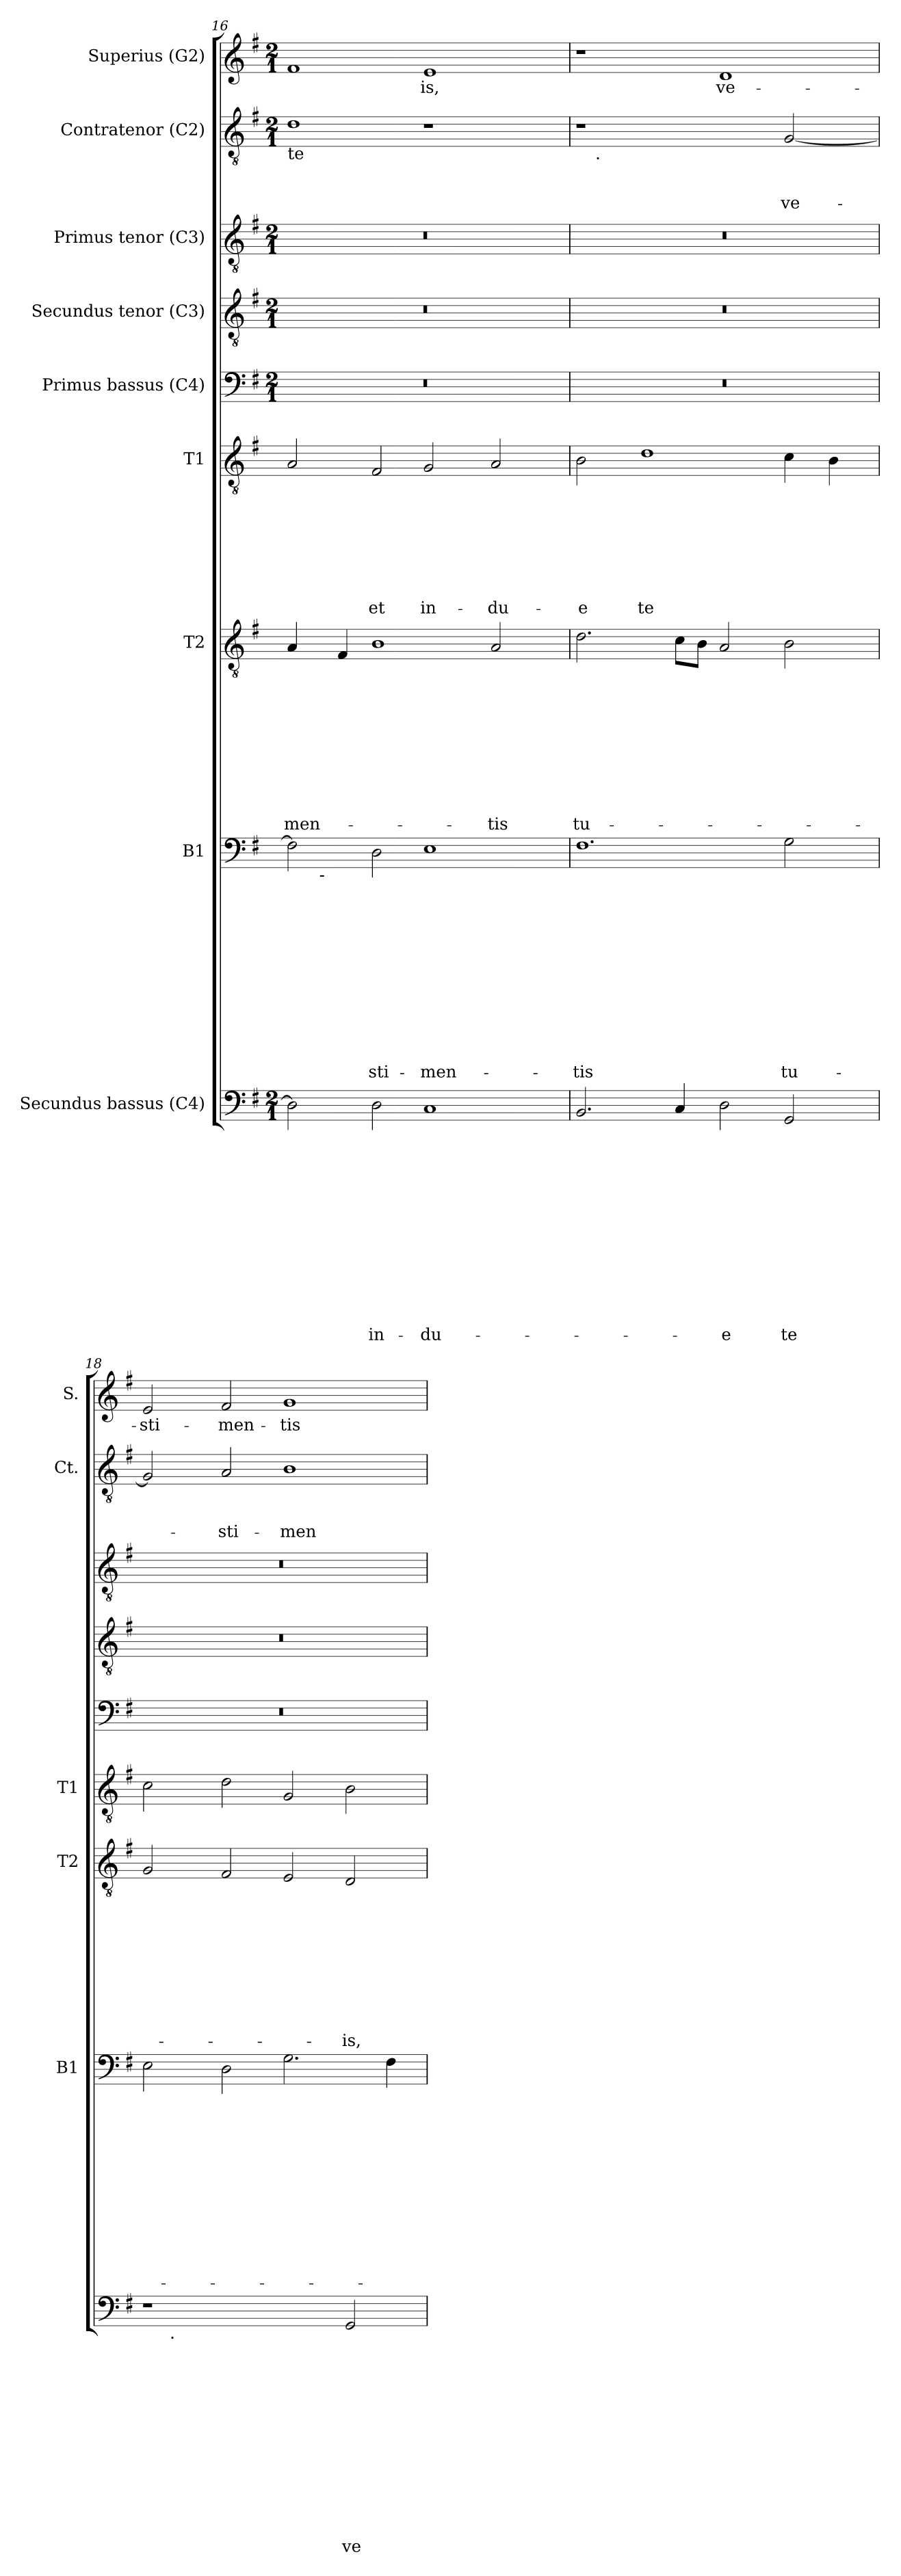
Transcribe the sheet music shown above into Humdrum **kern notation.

**kern	**text	**text	**text	**text	**text	**text	**text	**text	**text	**text	**text	**text	**text	**kern	**text	**text	**text	**text	**text	**text	**text	**text	**text	**text	**text	**text	**kern	**text	**text	**text	**text	**text	**text	**text	**text	**text	**text	**kern	**text	**text	**text	**text	**text	**text	**text	**text	**kern	**kern	**kern	**kern	**text	**text	**text	**kern	**text
*part9	*part9	*part9	*part9	*part9	*part9	*part9	*part9	*part9	*part9	*part9	*part9	*part9	*part9	*part8	*part8	*part8	*part8	*part8	*part8	*part8	*part8	*part8	*part8	*part8	*part8	*part8	*part7	*part7	*part7	*part7	*part7	*part7	*part7	*part7	*part7	*part7	*part7	*part6	*part6	*part6	*part6	*part6	*part6	*part6	*part6	*part6	*part5	*part4	*part3	*part2	*part2	*part2	*part2	*part1	*part1
*staff9	*staff9	*staff9	*staff9	*staff9	*staff9	*staff9	*staff9	*staff9	*staff9	*staff9	*staff9	*staff9	*staff9	*staff8	*staff8	*staff8	*staff8	*staff8	*staff8	*staff8	*staff8	*staff8	*staff8	*staff8	*staff8	*staff8	*staff7	*staff7	*staff7	*staff7	*staff7	*staff7	*staff7	*staff7	*staff7	*staff7	*staff7	*staff6	*staff6	*staff6	*staff6	*staff6	*staff6	*staff6	*staff6	*staff6	*staff5	*staff4	*staff3	*staff2	*staff2	*staff2	*staff2	*staff1	*staff1
*I"Secundus bassus (C4)	*	*	*	*	*	*	*	*	*	*	*	*	*	*I"B1	*	*	*	*	*	*	*	*	*	*	*	*	*I"T2	*	*	*	*	*	*	*	*	*	*	*I"T1	*	*	*	*	*	*	*	*	*I"Primus bassus (C4)	*I"Secundus tenor (C3)	*I"Primus tenor (C3)	*I"Contratenor (C2)	*	*	*	*I"Superius (G2)	*
*	*	*	*	*	*	*	*	*	*	*	*	*	*	*I'B1	*	*	*	*	*	*	*	*	*	*	*	*	*I'T2	*	*	*	*	*	*	*	*	*	*	*I'T1	*	*	*	*	*	*	*	*	*	*	*	*I'Ct.	*	*	*	*I'S.	*
!!LO:PB:g=z
*clefF4	*	*	*	*	*	*	*	*	*	*	*	*	*	*clefF4	*	*	*	*	*	*	*	*	*	*	*	*	*clefGv2	*	*	*	*	*	*	*	*	*	*	*clefGv2	*	*	*	*	*	*	*	*	*clefF4	*clefGv2	*clefGv2	*clefGv2	*	*	*	*clefG2	*
*k[f#]	*	*	*	*	*	*	*	*	*	*	*	*	*	*k[f#]	*	*	*	*	*	*	*	*	*	*	*	*	*k[f#]	*	*	*	*	*	*	*	*	*	*	*k[f#]	*	*	*	*	*	*	*	*	*k[f#]	*k[f#]	*k[f#]	*k[f#]	*	*	*	*k[f#]	*
*G:	*	*	*	*	*	*	*	*	*	*	*	*	*	*G:	*	*	*	*	*	*	*	*	*	*	*	*	*G:	*	*	*	*	*	*	*	*	*	*	*G:	*	*	*	*	*	*	*	*	*G:	*G:	*G:	*G:	*	*	*	*G:	*
*M2/1	*	*	*	*	*	*	*	*	*	*	*	*	*	*	*	*	*	*	*	*	*	*	*	*	*	*	*	*	*	*	*	*	*	*	*	*	*	*	*	*	*	*	*	*	*	*	*M2/1	*M2/1	*M2/1	*M2/1	*	*	*	*M2/1	*
=16	=16	=16	=16	=16	=16	=16	=16	=16	=16	=16	=16	=16	=16	=16	=16	=16	=16	=16	=16	=16	=16	=16	=16	=16	=16	=16	=16	=16	=16	=16	=16	=16	=16	=16	=16	=16	=16	=16	=16	=16	=16	=16	=16	=16	=16	=16	=16	=16	=16	=16	=16	=16	=16	=16	=16
!	!	!	!	!	!	!	!	!	!	!	!	!	!	!	!	!	!	!	!	!	!	!	!	!	!	!	!	!	!	!	!	!	!	!	!	!	!	!	!	!	!	!	!	!	!	!	!	!	!	!LO:TX:b:t=te	!	!	!	!	!
!	!	!	!	!	!	!	!	!	!	!	!	!	!	!	!	!	!	!	!	!	!	!	!	!	!	!	!	!	!	!	!	!	!	!	!	!	!LO:LY:b	!	!	!	!	!	!	!	!	!	!	!	!	!	!	!	!	!	!
*	*	*	*	*	*	*	*	*	*	*	*	*	*	*^	*	*	*	*	*	*	*	*	*	*	*	*	*	*	*	*	*	*	*	*	*	*	*	*	*	*	*	*	*	*	*	*	*	*	*	*	*	*	*	*	*
2D\]	.	.	.	.	.	.	.	.	.	.	.	.	.	2F#\]	8ryy	.	.	.	.	.	.	.	.	.	.	.	.	4A/	.	.	.	.	.	.	.	.	.	-men-	2A/	.	.	.	.	.	.	.	.	0r	0r	0r	1d	.	.	.	1f#	.
.	.	.	.	.	.	.	.	.	.	.	.	.	.	.	32ryy	.	.	.	.	.	.	.	.	.	.	.	.	.	.	.	.	.	.	.	.	.	.	.	.	.	.	.	.	.	.	.	.	.	.	.	.	.	.	.	.	.
!	!	!	!	!	!	!	!	!	!	!	!	!	!	!	!LO:TX:b:t=-	!	!	!	!	!	!	!	!	!	!	!	!	!	!	!	!	!	!	!	!	!	!	!	!	!	!	!	!	!	!	!	!	!	!	!	!	!	!	!	!	!
.	.	.	.	.	.	.	.	.	.	.	.	.	.	.	1ryy	.	.	.	.	.	.	.	.	.	.	.	.	.	.	.	.	.	.	.	.	.	.	.	.	.	.	.	.	.	.	.	.	.	.	.	.	.	.	.	.	.
.	.	.	.	.	.	.	.	.	.	.	.	.	.	.	.	.	.	.	.	.	.	.	.	.	.	.	.	4F#/	.	.	.	.	.	.	.	.	.	.	.	.	.	.	.	.	.	.	.	.	.	.	.	.	.	.	.	.
!	!	!	!	!	!	!	!	!	!	!	!	!	!LO:LY:b	!	!	!	!	!	!	!	!	!	!	!	!	!	!LO:LY:b	!	!	!	!	!	!	!	!	!	!	!	!	!	!	!	!	!	!	!	!LO:LY:b	!	!	!	!	!	!	!	!	!
2D\	.	.	.	.	.	.	.	.	.	.	.	.	in-	2D\	.	.	.	.	.	.	.	.	.	.	.	.	-sti-	1B	.	.	.	.	.	.	.	.	.	.	2F#/	.	.	.	.	.	.	.	et	.	.	.	.	.	.	.	.	.
!	!	!	!	!	!	!	!	!	!	!	!	!	!LO:LY:b	!	!	!	!	!	!	!	!	!	!	!	!	!	!LO:LY:b	!	!	!	!	!	!	!	!	!	!	!	!	!	!	!	!	!	!	!	!LO:LY:b	!	!	!	!	!	!	!	!	!LO:LY:b
1C	.	.	.	.	.	.	.	.	.	.	.	.	-du-	1E	.	.	.	.	.	.	.	.	.	.	.	.	-men-	.	.	.	.	.	.	.	.	.	.	.	2G/	.	.	.	.	.	.	.	in-	.	.	.	1r	.	.	.	1e	-is,
.	.	.	.	.	.	.	.	.	.	.	.	.	.	.	2ryy	.	.	.	.	.	.	.	.	.	.	.	.	.	.	.	.	.	.	.	.	.	.	.	.	.	.	.	.	.	.	.	.	.	.	.	.	.	.	.	.	.
!	!	!	!	!	!	!	!	!	!	!	!	!	!	!	!	!	!	!	!	!	!	!	!	!	!	!	!	!	!	!	!	!	!	!	!	!	!	!LO:LY:b	!	!	!	!	!	!	!	!	!LO:LY:b	!	!	!	!	!	!	!	!	!
.	.	.	.	.	.	.	.	.	.	.	.	.	.	.	.	.	.	.	.	.	.	.	.	.	.	.	.	2A/	.	.	.	.	.	.	.	.	.	-tis	2A/	.	.	.	.	.	.	.	-du-	.	.	.	.	.	.	.	.	.
.	.	.	.	.	.	.	.	.	.	.	.	.	.	.	4ryy	.	.	.	.	.	.	.	.	.	.	.	.	.	.	.	.	.	.	.	.	.	.	.	.	.	.	.	.	.	.	.	.	.	.	.	.	.	.	.	.	.
.	.	.	.	.	.	.	.	.	.	.	.	.	.	.	16.ryy	.	.	.	.	.	.	.	.	.	.	.	.	.	.	.	.	.	.	.	.	.	.	.	.	.	.	.	.	.	.	.	.	.	.	.	.	.	.	.	.	.
=17	=17	=17	=17	=17	=17	=17	=17	=17	=17	=17	=17	=17	=17	=17	=17	=17	=17	=17	=17	=17	=17	=17	=17	=17	=17	=17	=17	=17	=17	=17	=17	=17	=17	=17	=17	=17	=17	=17	=17	=17	=17	=17	=17	=17	=17	=17	=17	=17	=17	=17	=17	=17	=17	=17	=17	=17
!	!	!	!	!	!	!	!	!	!	!	!	!	!	!	!	!	!	!	!	!	!	!	!	!	!	!	!LO:LY:b	!	!	!	!	!	!	!	!	!	!	!LO:LY:b	!	!	!	!	!	!	!	!	!LO:LY:b	!	!	!	!	!	!	!	!	!
*	*	*	*	*	*	*	*	*	*	*	*	*	*	*v	*v	*	*	*	*	*	*	*	*	*	*	*	*	*	*	*	*	*	*	*	*	*	*	*	*	*	*	*	*	*	*	*	*	*	*	*	*^	*	*	*	*	*
2.BB/	.	.	.	.	.	.	.	.	.	.	.	.	.	1.F#	.	.	.	.	.	.	.	.	.	.	.	-tis	2.d\	.	.	.	.	.	.	.	.	.	tu-	2B\	.	.	.	.	.	.	.	-e	0r	0r	0r	1r	16.ryy	.	.	.	1r	.
!	!	!	!	!	!	!	!	!	!	!	!	!	!	!	!	!	!	!	!	!	!	!	!	!	!	!	!	!	!	!	!	!	!	!	!	!	!	!	!	!	!	!	!	!	!	!	!	!	!	!	!LO:TX:b:t=.	!	!	!	!	!
.	.	.	.	.	.	.	.	.	.	.	.	.	.	.	.	.	.	.	.	.	.	.	.	.	.	.	.	.	.	.	.	.	.	.	.	.	.	.	.	.	.	.	.	.	.	.	.	.	.	.	1ryy	.	.	.	.	.
!	!	!	!	!	!	!	!	!	!	!	!	!	!	!	!	!	!	!	!	!	!	!	!	!	!	!	!	!	!	!	!	!	!	!	!	!	!	!	!	!	!	!	!	!	!	!LO:LY:b	!	!	!	!	!	!	!	!	!	!
.	.	.	.	.	.	.	.	.	.	.	.	.	.	.	.	.	.	.	.	.	.	.	.	.	.	.	.	.	.	.	.	.	.	.	.	.	.	1d	.	.	.	.	.	.	.	te	.	.	.	.	.	.	.	.	.	.
4C/	.	.	.	.	.	.	.	.	.	.	.	.	.	.	.	.	.	.	.	.	.	.	.	.	.	.	8c\L	.	.	.	.	.	.	.	.	.	.	.	.	.	.	.	.	.	.	.	.	.	.	.	.	.	.	.	.	.
.	.	.	.	.	.	.	.	.	.	.	.	.	.	.	.	.	.	.	.	.	.	.	.	.	.	.	8B\J	.	.	.	.	.	.	.	.	.	.	.	.	.	.	.	.	.	.	.	.	.	.	.	.	.	.	.	.	.
!	!	!	!	!	!	!	!	!	!	!	!	!	!LO:LY:b	!	!	!	!	!	!	!	!	!	!	!	!	!	!	!	!	!	!	!	!	!	!	!	!	!	!	!	!	!	!	!	!	!	!	!	!	!	!	!	!	!	!	!LO:LY:b
2D\	.	.	.	.	.	.	.	.	.	.	.	.	-e	.	.	.	.	.	.	.	.	.	.	.	.	.	2A/	.	.	.	.	.	.	.	.	.	.	.	.	.	.	.	.	.	.	.	.	.	.	2ryy	.	.	.	.	1d	ve-
.	.	.	.	.	.	.	.	.	.	.	.	.	.	.	.	.	.	.	.	.	.	.	.	.	.	.	.	.	.	.	.	.	.	.	.	.	.	.	.	.	.	.	.	.	.	.	.	.	.	.	2ryy	.	.	.	.	.
!	!	!	!	!	!	!	!	!	!	!	!	!	!LO:LY:b	!	!	!	!	!	!	!	!	!	!	!	!	!LO:LY:b	!	!	!	!	!	!	!	!	!	!	!	!	!	!	!	!	!	!	!	!	!	!	!	!	!	!	!	!LO:LY:b	!	!
2GG/	.	.	.	.	.	.	.	.	.	.	.	.	te	2G\	.	.	.	.	.	.	.	.	.	.	.	tu-	2B\	.	.	.	.	.	.	.	.	.	.	4c\	.	.	.	.	.	.	.	.	.	.	.	[<2G/	.	.	.	ve-	.	.
.	.	.	.	.	.	.	.	.	.	.	.	.	.	.	.	.	.	.	.	.	.	.	.	.	.	.	.	.	.	.	.	.	.	.	.	.	.	.	.	.	.	.	.	.	.	.	.	.	.	.	4ryy	.	.	.	.	.
.	.	.	.	.	.	.	.	.	.	.	.	.	.	.	.	.	.	.	.	.	.	.	.	.	.	.	.	.	.	.	.	.	.	.	.	.	.	4B\	.	.	.	.	.	.	.	.	.	.	.	.	.	.	.	.	.	.
.	.	.	.	.	.	.	.	.	.	.	.	.	.	.	.	.	.	.	.	.	.	.	.	.	.	.	.	.	.	.	.	.	.	.	.	.	.	.	.	.	.	.	.	.	.	.	.	.	.	.	8ryy	.	.	.	.	.
.	.	.	.	.	.	.	.	.	.	.	.	.	.	.	.	.	.	.	.	.	.	.	.	.	.	.	.	.	.	.	.	.	.	.	.	.	.	.	.	.	.	.	.	.	.	.	.	.	.	.	32ryy	.	.	.	.	.
=18	=18	=18	=18	=18	=18	=18	=18	=18	=18	=18	=18	=18	=18	=18	=18	=18	=18	=18	=18	=18	=18	=18	=18	=18	=18	=18	=18	=18	=18	=18	=18	=18	=18	=18	=18	=18	=18	=18	=18	=18	=18	=18	=18	=18	=18	=18	=18	=18	=18	=18	=18	=18	=18	=18	=18	=18
!	!	!	!	!	!	!	!	!	!	!	!	!	!	!	!	!	!	!	!	!	!	!	!	!	!	!	!	!	!	!	!	!	!	!	!	!	!	!	!	!	!	!	!	!	!	!	!	!	!	!	!	!	!	!	!	!LO:LY:b
*^	*	*	*	*	*	*	*	*	*	*	*	*	*	*	*	*	*	*	*	*	*	*	*	*	*	*	*	*	*	*	*	*	*	*	*	*	*	*	*	*	*	*	*	*	*	*	*	*	*	*v	*v	*	*	*	*	*
1r	8ryy	.	.	.	.	.	.	.	.	.	.	.	.	.	2E\	.	.	.	.	.	.	.	.	.	.	.	.	2G/	.	.	.	.	.	.	.	.	.	.	2c\	.	.	.	.	.	.	.	.	0r	0r	0r	2G/]	.	.	.	2e/	-sti-
!	!LO:TX:b:t=.	!	!	!	!	!	!	!	!	!	!	!	!	!	!	!	!	!	!	!	!	!	!	!	!	!	!	!	!	!	!	!	!	!	!	!	!	!	!	!	!	!	!	!	!	!	!	!	!	!	!	!	!	!	!	!
.	1...ryy	.	.	.	.	.	.	.	.	.	.	.	.	.	.	.	.	.	.	.	.	.	.	.	.	.	.	.	.	.	.	.	.	.	.	.	.	.	.	.	.	.	.	.	.	.	.	.	.	.	.	.	.	.	.	.
!	!	!	!	!	!	!	!	!	!	!	!	!	!	!	!	!	!	!	!	!	!	!	!	!	!	!	!	!	!	!	!	!	!	!	!	!	!	!	!	!	!	!	!	!	!	!	!	!	!	!	!	!	!	!LO:LY:b	!	!LO:LY:b
.	.	.	.	.	.	.	.	.	.	.	.	.	.	.	2D\	.	.	.	.	.	.	.	.	.	.	.	.	2F#/	.	.	.	.	.	.	.	.	.	.	2d\	.	.	.	.	.	.	.	.	.	.	.	2A/	.	.	-sti-	2f#/	-men-
!	!	!	!	!	!	!	!	!	!	!	!	!	!	!	!	!	!	!	!	!	!	!	!	!	!	!	!	!	!	!	!	!	!	!	!	!	!	!	!	!	!	!	!	!	!	!	!	!	!	!	!	!	!	!LO:LY:b	!	!LO:LY:b
2ryy	.	.	.	.	.	.	.	.	.	.	.	.	.	.	2.G\	.	.	.	.	.	.	.	.	.	.	.	.	2E/	.	.	.	.	.	.	.	.	.	.	2G/	.	.	.	.	.	.	.	.	.	.	.	1B	.	.	-men-	1g	-tis
!	!	!	!	!	!	!	!	!	!	!	!	!	!	!LO:LY:b	!	!	!	!	!	!	!	!	!	!	!	!	!	!	!	!	!	!	!	!	!	!	!	!LO:LY:b	!	!	!	!	!	!	!	!	!	!	!	!	!	!	!	!	!	!
2GG/	.	.	.	.	.	.	.	.	.	.	.	.	.	ve-	.	.	.	.	.	.	.	.	.	.	.	.	.	2D/	.	.	.	.	.	.	.	.	.	-is,	2B\	.	.	.	.	.	.	.	.	.	.	.	.	.	.	.	.	.
.	.	.	.	.	.	.	.	.	.	.	.	.	.	.	4F#\	.	.	.	.	.	.	.	.	.	.	.	.	.	.	.	.	.	.	.	.	.	.	.	.	.	.	.	.	.	.	.	.	.	.	.	.	.	.	.	.	.
*v	*v	*	*	*	*	*	*	*	*	*	*	*	*	*	*	*	*	*	*	*	*	*	*	*	*	*	*	*	*	*	*	*	*	*	*	*	*	*	*	*	*	*	*	*	*	*	*	*	*	*	*	*	*	*	*	*
=	=	=	=	=	=	=	=	=	=	=	=	=	=	=	=	=	=	=	=	=	=	=	=	=	=	=	=	=	=	=	=	=	=	=	=	=	=	=	=	=	=	=	=	=	=	=	=	=	=	=	=	=	=	=	=
*-	*-	*-	*-	*-	*-	*-	*-	*-	*-	*-	*-	*-	*-	*-	*-	*-	*-	*-	*-	*-	*-	*-	*-	*-	*-	*-	*-	*-	*-	*-	*-	*-	*-	*-	*-	*-	*-	*-	*-	*-	*-	*-	*-	*-	*-	*-	*-	*-	*-	*-	*-	*-	*-	*-	*-
